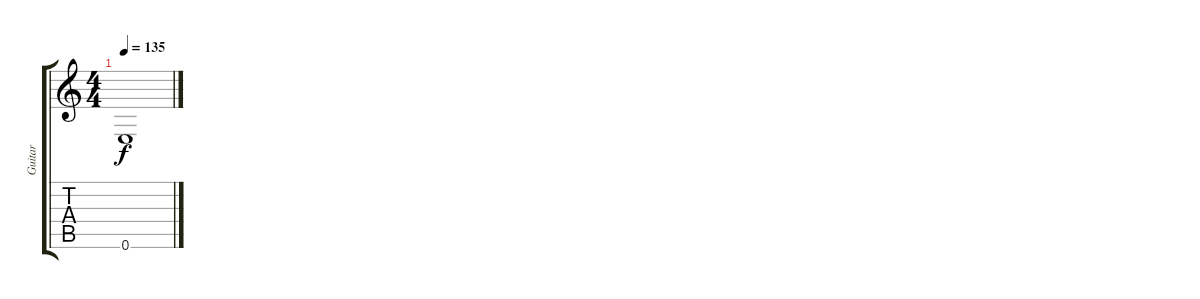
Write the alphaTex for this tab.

\track ("Guitar" "Guitar") {instrument distortionguitar}
\staff {score tabs}
\tuning (E4 B3 G3 D3 A2 E2) {hide}
\ts (4 4)
\tempo 135
\clef g2
\ks c
0.6{t}.1{dy f}
